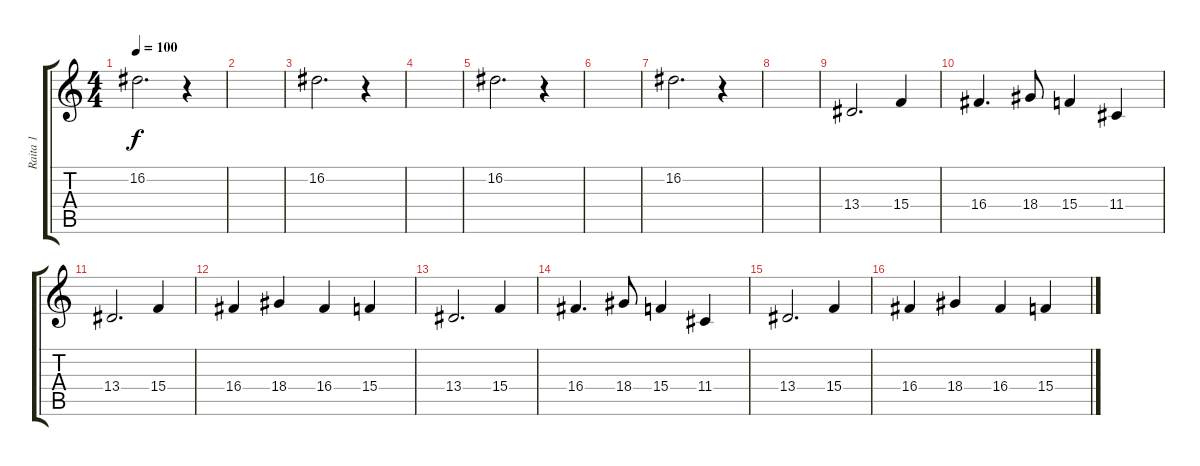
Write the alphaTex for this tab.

\track ("Raita 1" "Raita 1") {instrument flute}
\staff {score tabs}
\tuning (E4 B3 G3 D3 A2 E2) {hide}
\ts (4 4)
\tempo 100
\clef g2
\ks c
16.2.2{d dy f volume 9} r.4 |
|
16.2.2{d volume 9} r.4 |
|
16.2.2{d volume 9} r.4 |
|
16.2.2{d volume 9} r.4 |
|
13.4.2{d volume 13} 15.4.4 |
16.4.4{d} 18.4.8 15.4.4 11.4.4 |
13.4.2{d} 15.4.4 |
16.4.4 18.4.4 16.4.4 15.4.4 |
13.4.2{d} 15.4.4 |
16.4.4{d} 18.4.8 15.4.4 11.4.4 |
13.4.2{d} 15.4.4 |
16.4.4 18.4.4 16.4.4 15.4.4
